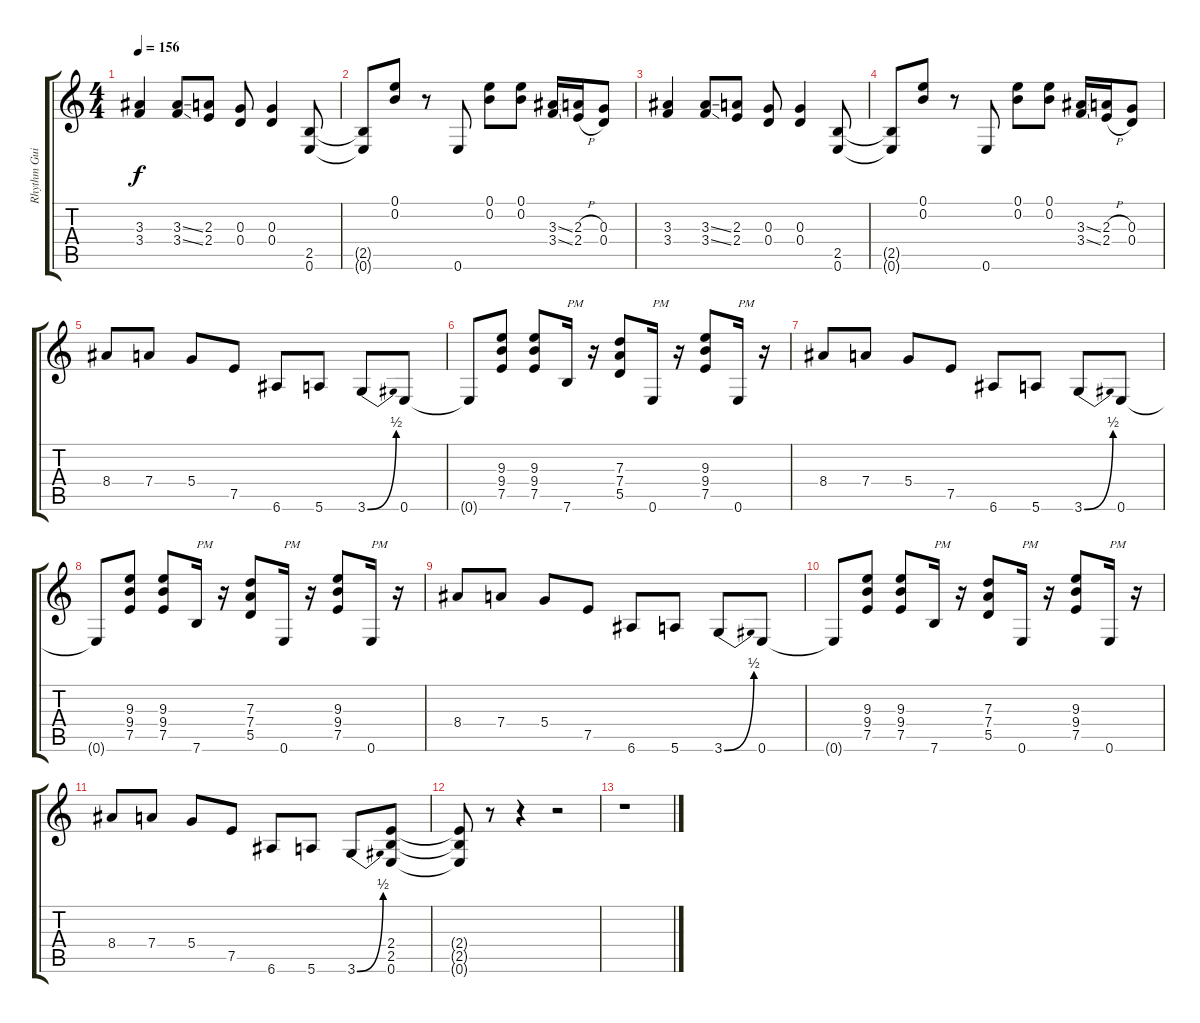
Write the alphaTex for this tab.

\track ("Rhythm Guitar: Izzy" "Rhythm Gui") {instrument overdrivenguitar}
\staff {score tabs}
\tuning (E4 B3 G3 D3 A2 E2) {hide}
\ts (4 4)
\tempo 156
\clef g2
\ks c
(3.3 3.4).4{dy f} (3.3{ss} 3.4{ss}).8 (2.3 2.4).8 (0.3 0.4).8 (0.3 0.4).4 (2.5 0.6).8 |
(2.5{t} 0.6{t}).8 (0.1 0.2).8 r.8 0.6.8 (0.1 0.2).8 (0.1 0.2).8 (3.3{ss} 3.4{ss}).16 (2.3{h} 2.4{h}).16 (0.3 0.4).8 |
(3.3 3.4).4 (3.3{ss} 3.4{ss}).8 (2.3 2.4).8 (0.3 0.4).8 (0.3 0.4).4 (2.5 0.6).8 |
(2.5{t} 0.6{t}).8 (0.1 0.2).8 r.8 0.6.8 (0.1 0.2).8 (0.1 0.2).8 (3.3{ss} 3.4{ss}).16 (2.3{h} 2.4{h}).16 (0.3 0.4).8 |
8.4.8 7.4.8 5.4.8 7.5.8 6.6.8 5.6.8 3.6{be (bend 0 0 60 2)}.8 0.6.8 |
0.6{t}.8 (9.3 9.4 7.5).8 (9.3 9.4 7.5).8 7.6.16{txt "PM"} r.16 (7.3 7.4 5.5).8 0.6.16{txt "PM"} r.16 (9.3 9.4 7.5).8 0.6.16{txt "PM"} r.16 |
8.4.8 7.4.8 5.4.8 7.5.8 6.6.8 5.6.8 3.6{be (bend 0 0 60 2)}.8 0.6.8 |
0.6{t}.8 (9.3 9.4 7.5).8 (9.3 9.4 7.5).8 7.6.16{txt "PM"} r.16 (7.3 7.4 5.5).8 0.6.16{txt "PM"} r.16 (9.3 9.4 7.5).8 0.6.16{txt "PM"} r.16 |
8.4.8 7.4.8 5.4.8 7.5.8 6.6.8 5.6.8 3.6{be (bend 0 0 60 2)}.8 0.6.8 |
0.6{t}.8 (9.3 9.4 7.5).8 (9.3 9.4 7.5).8 7.6.16{txt "PM"} r.16 (7.3 7.4 5.5).8 0.6.16{txt "PM"} r.16 (9.3 9.4 7.5).8 0.6.16{txt "PM"} r.16 |
8.4.8 7.4.8 5.4.8 7.5.8 6.6.8 5.6.8 3.6{be (bend 0 0 60 2)}.8 (2.4 2.5 0.6).8 |
(2.4{t} 2.5{t} 0.6{t}).8 r.8 r.4 r.2 |
r.1
